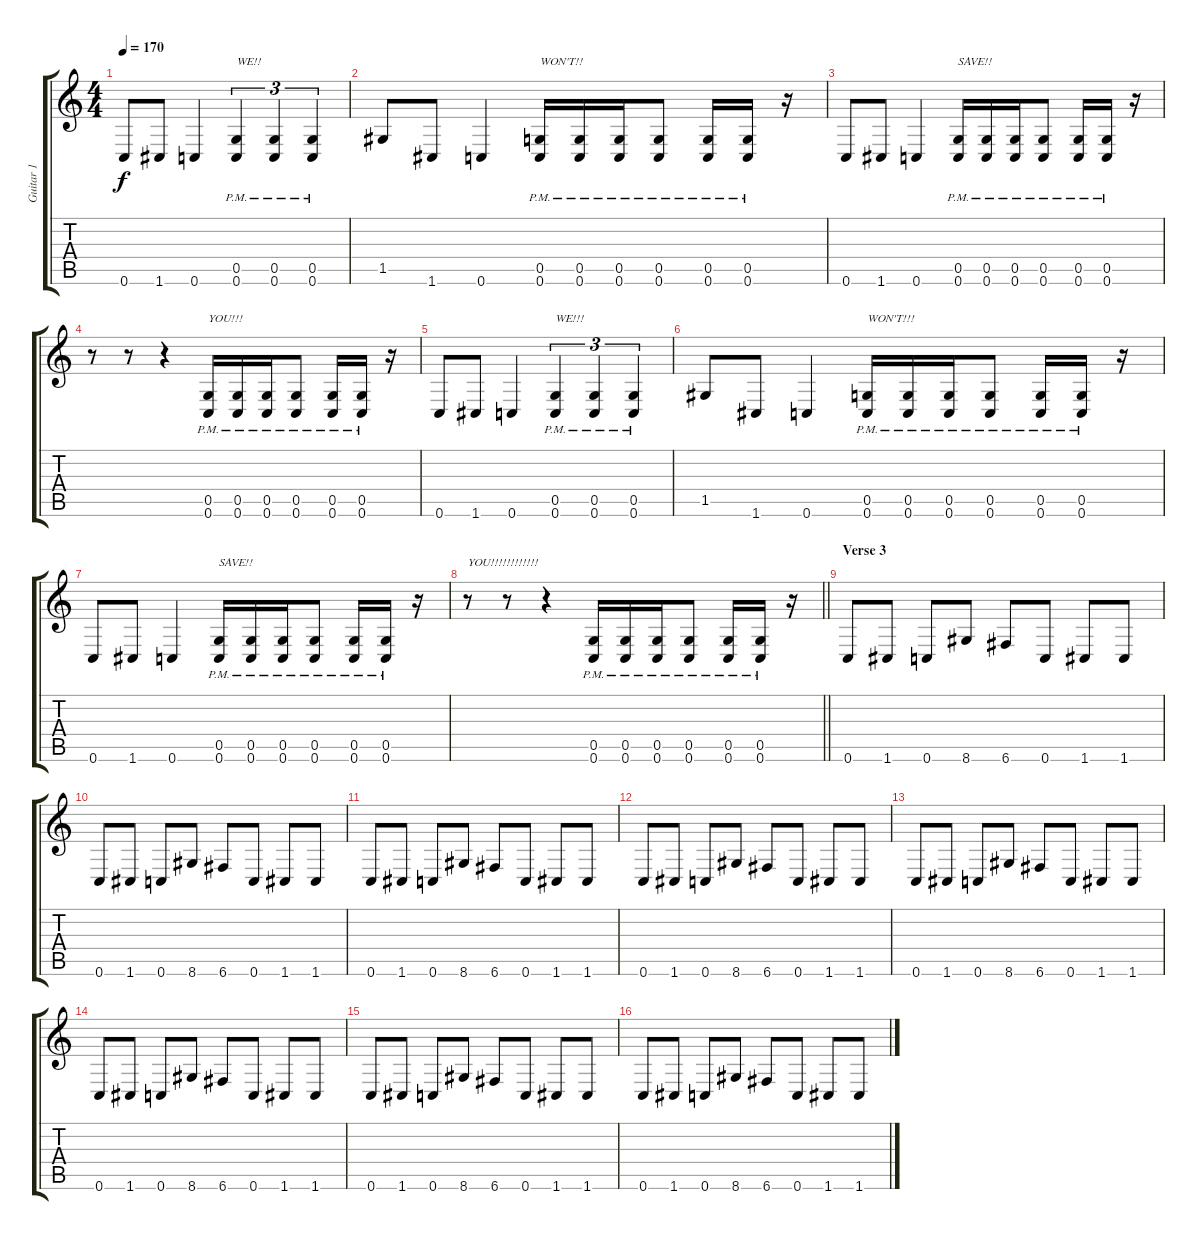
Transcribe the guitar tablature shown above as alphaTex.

\track ("Guitar 1" "Guitar 1") {instrument distortionguitar}
\staff {score tabs}
\tuning (D4 A3 F3 C3 G2 C2) {hide}
\ts (4 4)
\tempo 170
\clef g2
\ks c
0.6.8{dy f} 1.6.8 0.6.4 (0.5{pm} 0.6{pm}).4{tu (3 2) txt "WE!!"} (0.5{pm} 0.6{pm}).4{tu (3 2)} (0.5{pm} 0.6{pm}).4{tu (3 2)} |
1.5.8 1.6.8 0.6.4 (0.5{pm} 0.6{pm}).16{txt "WON'T!!"} (0.5{pm} 0.6{pm}).16 (0.5{pm} 0.6{pm}).16 (0.5{pm} 0.6{pm}).8 (0.5{pm} 0.6{pm}).16 (0.5{pm} 0.6{pm}).16 r.16 |
0.6.8 1.6.8 0.6.4 (0.5{pm} 0.6{pm}).16{txt "SAVE!!"} (0.5{pm} 0.6{pm}).16 (0.5{pm} 0.6{pm}).16 (0.5{pm} 0.6{pm}).8 (0.5{pm} 0.6{pm}).16 (0.5{pm} 0.6{pm}).16 r.16 |
r.8 r.8 r.4 (0.5{pm} 0.6{pm}).16{txt "YOU!!!"} (0.5{pm} 0.6{pm}).16 (0.5{pm} 0.6{pm}).16 (0.5{pm} 0.6{pm}).8 (0.5{pm} 0.6{pm}).16 (0.5{pm} 0.6{pm}).16 r.16 |
0.6.8 1.6.8 0.6.4 (0.5{pm} 0.6{pm}).4{tu (3 2) txt "WE!!!"} (0.5{pm} 0.6{pm}).4{tu (3 2)} (0.5{pm} 0.6{pm}).4{tu (3 2)} |
1.5.8 1.6.8 0.6.4 (0.5{pm} 0.6{pm}).16{txt "WON'T!!!"} (0.5{pm} 0.6{pm}).16 (0.5{pm} 0.6{pm}).16 (0.5{pm} 0.6{pm}).8 (0.5{pm} 0.6{pm}).16 (0.5{pm} 0.6{pm}).16 r.16 |
0.6.8 1.6.8 0.6.4 (0.5{pm} 0.6{pm}).16{txt "SAVE!!"} (0.5{pm} 0.6{pm}).16 (0.5{pm} 0.6{pm}).16 (0.5{pm} 0.6{pm}).8 (0.5{pm} 0.6{pm}).16 (0.5{pm} 0.6{pm}).16 r.16 |
\barLineRight lightlight
r.8{txt "YOU!!!!!!!!!!!!"} r.8 r.4 (0.5{pm} 0.6{pm}).16 (0.5{pm} 0.6{pm}).16 (0.5{pm} 0.6{pm}).16 (0.5{pm} 0.6{pm}).8 (0.5{pm} 0.6{pm}).16 (0.5{pm} 0.6{pm}).16 r.16 |
\section ("" "Verse 3")
0.6.8 1.6.8 0.6.8 8.6.8 6.6.8 0.6.8 1.6.8 1.6.8 |
0.6.8 1.6.8 0.6.8 8.6.8 6.6.8 0.6.8 1.6.8 1.6.8 |
0.6.8 1.6.8 0.6.8 8.6.8 6.6.8 0.6.8 1.6.8 1.6.8 |
0.6.8 1.6.8 0.6.8 8.6.8 6.6.8 0.6.8 1.6.8 1.6.8 |
0.6.8 1.6.8 0.6.8 8.6.8 6.6.8 0.6.8 1.6.8 1.6.8 |
0.6.8 1.6.8 0.6.8 8.6.8 6.6.8 0.6.8 1.6.8 1.6.8 |
0.6.8 1.6.8 0.6.8 8.6.8 6.6.8 0.6.8 1.6.8 1.6.8 |
0.6.8 1.6.8 0.6.8 8.6.8 6.6.8 0.6.8 1.6.8 1.6.8
